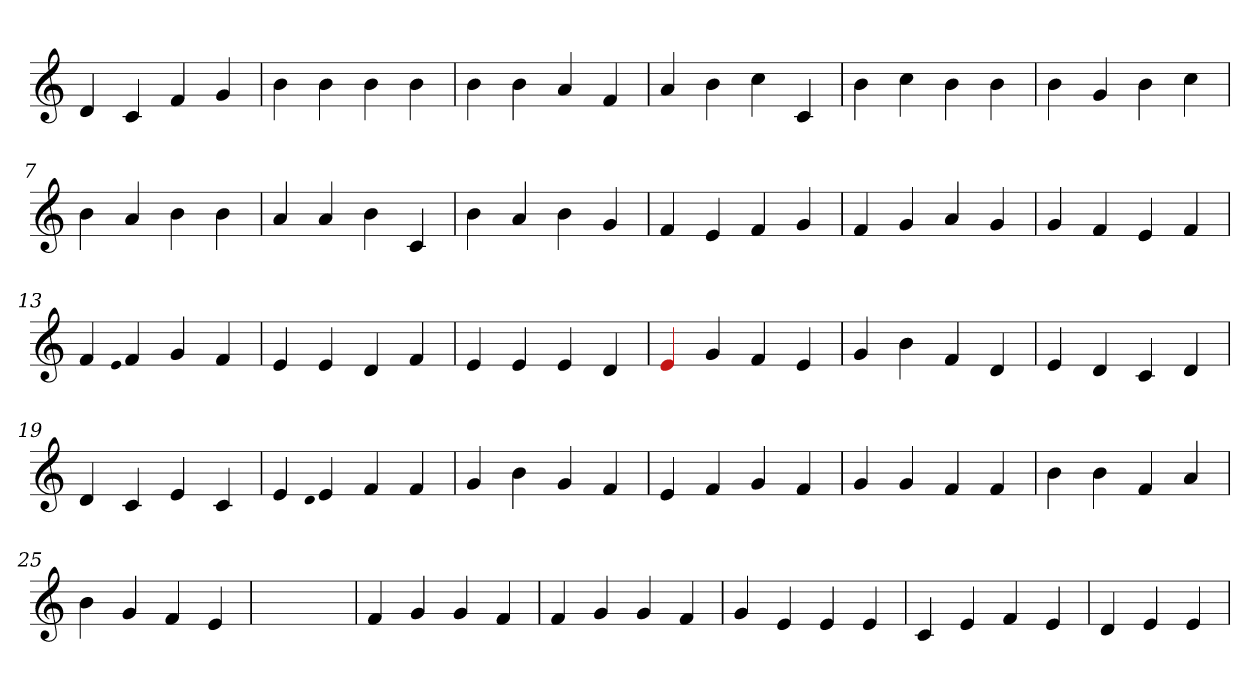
**kern
*part1
*staff1
*clefG2
=1
4d
4c
4f
4g
=2
4b
4b
4b
4b
=3
4b
4b
4a
4f
=4
4a
4b
4cc
4c
=5
4b
4cc
4b
4b
=6
4b
4g
4b
4cc
=7
4b
4a
4b
4b
=8
4a
4a
4b
4c
=9
4b
4a
4b
4g
=10
4f
4e
4f
4g
=11
4f
4g
4a
4g
=12
4g
4f
4e
4f
=13
4f
qqe
4f
4g
4f
=14
4e
4e
4d
4f
=15
4e
4e
4e
4d
=16
4Re
4g
4f
4e
=17
4g
4b
4f
4d
=18
4e
4d
4c
4d
=19
4d
4c
4e
4c
=20
4e
qqd
4e
4f
4f
=21
4g
4b
4g
4f
=22
4e
4f
4g
4f
=23
4g
4g
4f
4f
=24
4b
4b
4f
4a
=25
4b
4g
4f
4e
=26
1ryy
=26
4f
4g
4g
4f
=27
4f
4g
4g
4f
=28
4g
4e
4e
4e
=29
4c
4e
4f
4e
=30
4d
4e
4e
=
*-
